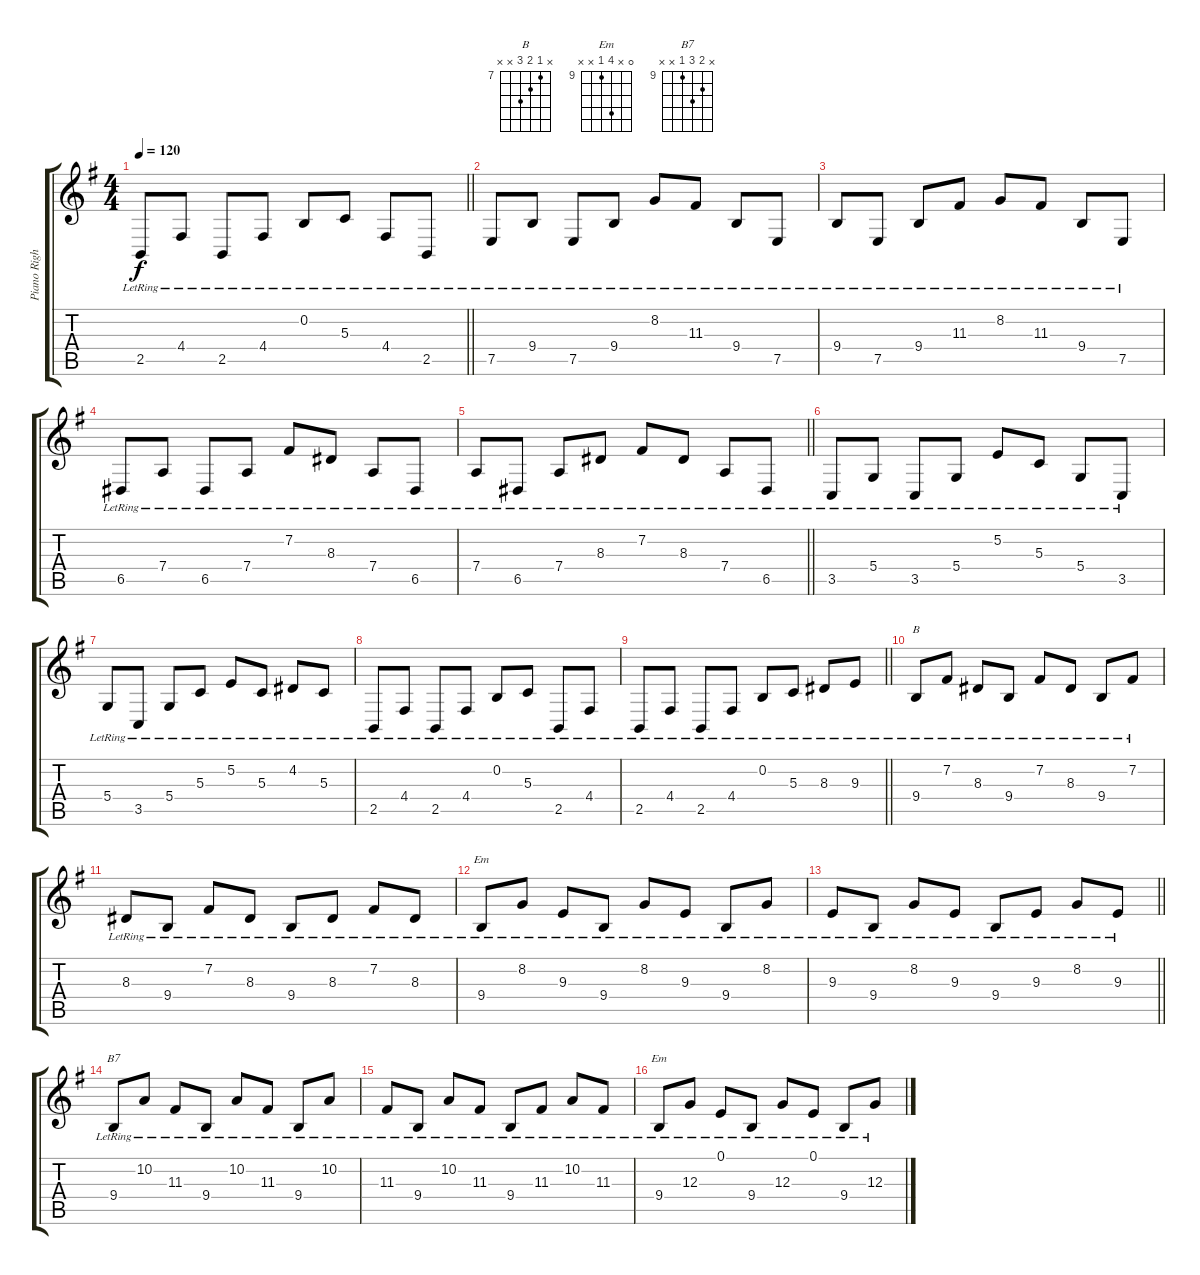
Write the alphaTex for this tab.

\track ("Piano Right Standard" "Piano Righ") {instrument acousticgrandpiano}
\staff {score tabs}
\tuning (E4 B3 G3 D3 A2 E2) {hide}
\chord ("B" x 7 8 9 x x) {firstfret 7}
\chord ("Em" x 8 9 9 x x) {firstfret 7}
\chord ("B7" x 10 11 9 x x) {firstfret 9}
\chord ("Em" 0 x 12 9 x x) {firstfret 9}
\ts (4 4)
\tempo 120
\clef g2
\barLineRight lightlight
\ks eminor
2.5{lr}.8{dy f} 4.4{lr}.8 2.5{lr}.8 4.4{lr}.8 0.2{lr}.8 5.3{lr}.8 4.4{lr}.8 2.5{lr}.8 |
7.5{lr}.8 9.4{lr}.8 7.5{lr}.8 9.4{lr}.8 8.2{lr}.8 11.3{lr}.8 9.4{lr}.8 7.5{lr}.8 |
9.4{lr}.8 7.5{lr}.8 9.4{lr}.8 11.3{lr}.8 8.2{lr}.8 11.3{lr}.8 9.4{lr}.8 7.5{lr}.8 |
6.5{lr}.8 7.4{lr}.8 6.5{lr}.8 7.4{lr}.8 7.2{lr}.8 8.3{lr}.8 7.4{lr}.8 6.5{lr}.8 |
\barLineRight lightlight
7.4{lr}.8 6.5{lr}.8 7.4{lr}.8 8.3{lr}.8 7.2{lr}.8 8.3{lr}.8 7.4{lr}.8 6.5{lr}.8 |
3.5{lr}.8 5.4{lr}.8 3.5{lr}.8 5.4{lr}.8 5.2{lr}.8 5.3{lr}.8 5.4{lr}.8 3.5{lr}.8 |
5.4{lr}.8 3.5{lr}.8 5.4{lr}.8 5.3{lr}.8 5.2{lr}.8 5.3{lr}.8 4.2{lr}.8 5.3{lr}.8 |
2.5{lr}.8 4.4{lr}.8 2.5{lr}.8 4.4{lr}.8 0.2{lr}.8 5.3{lr}.8 2.5{lr}.8 4.4{lr}.8 |
\barLineRight lightlight
2.5{lr}.8 4.4{lr}.8 2.5{lr}.8 4.4{lr}.8 0.2{lr}.8 5.3{lr}.8 8.3{lr}.8 9.3{lr}.8 |
\section ("" "")
9.4{lr}.8{ch "B"} 7.2{lr}.8 8.3{lr}.8 9.4{lr}.8 7.2{lr}.8 8.3{lr}.8 9.4{lr}.8 7.2{lr}.8 |
8.3{lr}.8 9.4{lr}.8 7.2{lr}.8 8.3{lr}.8 9.4{lr}.8 8.3{lr}.8 7.2{lr}.8 8.3{lr}.8 |
9.4{lr}.8{ch "Em"} 8.2{lr}.8 9.3{lr}.8 9.4{lr}.8 8.2{lr}.8 9.3{lr}.8 9.4{lr}.8 8.2{lr}.8 |
\barLineRight lightlight
9.3{lr}.8 9.4{lr}.8 8.2{lr}.8 9.3{lr}.8 9.4{lr}.8 9.3{lr}.8 8.2{lr}.8 9.3{lr}.8 |
9.4{lr}.8{ch "B7"} 10.2{lr}.8 11.3{lr}.8 9.4{lr}.8 10.2{lr}.8 11.3{lr}.8 9.4{lr}.8 10.2{lr}.8 |
11.3{lr}.8 9.4{lr}.8 10.2{lr}.8 11.3{lr}.8 9.4{lr}.8 11.3{lr}.8 10.2{lr}.8 11.3{lr}.8 |
9.4{lr}.8{ch "Em"} 12.3{lr}.8 0.1{lr}.8 9.4{lr}.8 12.3{lr}.8 0.1{lr}.8 9.4{lr}.8 12.3{lr}.8
